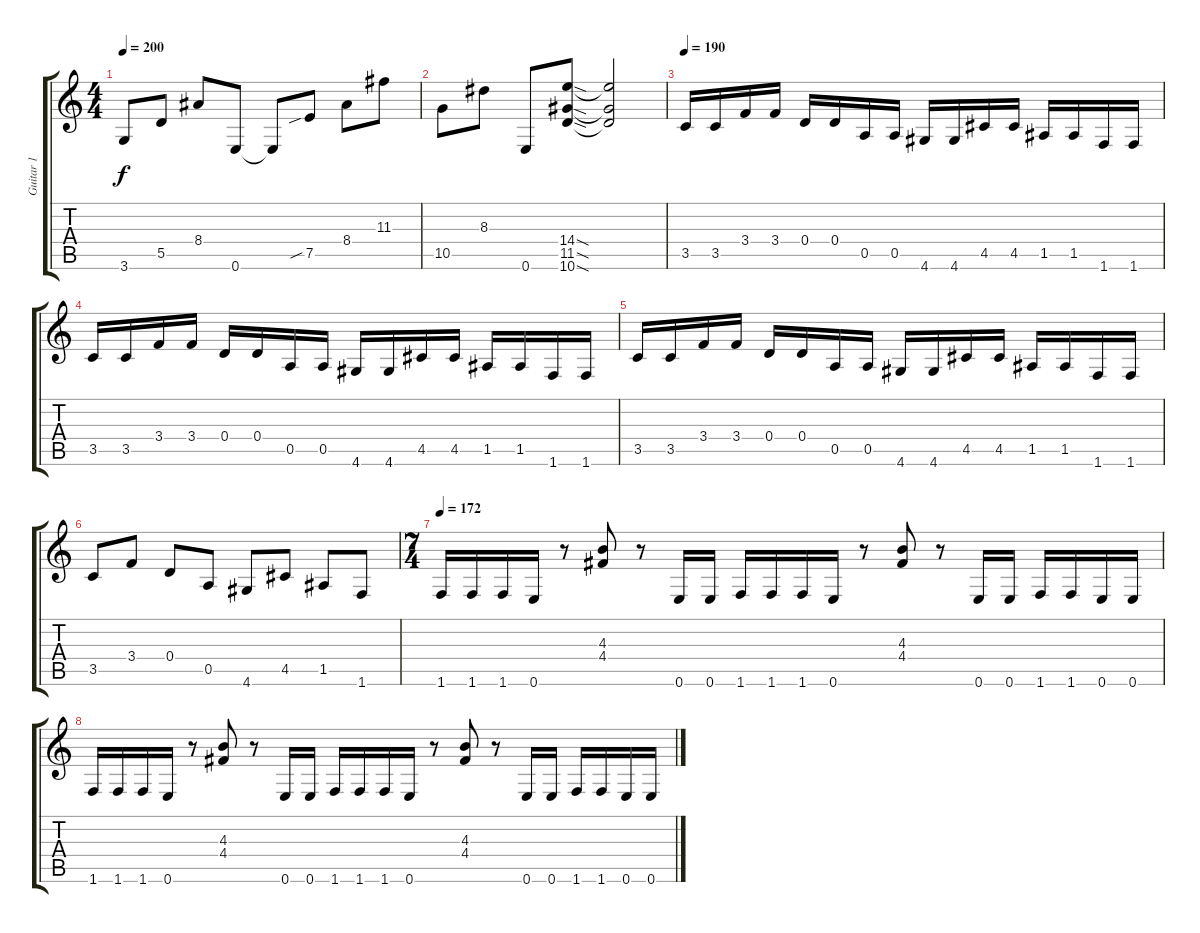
\track ("Guitar 1" "Guitar 1") {instrument distortionguitar}
\staff {score tabs}
\tuning (E4 B3 G3 D3 A2 E2) {hide}
\ts (4 4)
\tempo 200
\clef g2
\ks c
3.6.8{dy f} 5.5.8 8.4.8 0.6.8 0.6{t}.8 7.5{sib}.8 8.4.8 11.3.8 |
10.5.8 8.3.8 0.6.8 (14.4{sod} 11.5{sod} 10.6{sod}).8 (14.4{t} 11.5{t} 10.6{t}).2 |
\tempo 190
3.5.16 3.5.16 3.4.16 3.4.16 0.4.16 0.4.16 0.5.16 0.5.16 4.6.16 4.6.16 4.5.16 4.5.16 1.5.16 1.5.16 1.6.16 1.6.16 |
3.5.16 3.5.16 3.4.16 3.4.16 0.4.16 0.4.16 0.5.16 0.5.16 4.6.16 4.6.16 4.5.16 4.5.16 1.5.16 1.5.16 1.6.16 1.6.16 |
3.5.16 3.5.16 3.4.16 3.4.16 0.4.16 0.4.16 0.5.16 0.5.16 4.6.16 4.6.16 4.5.16 4.5.16 1.5.16 1.5.16 1.6.16 1.6.16 |
3.5.8 3.4.8 0.4.8 0.5.8 4.6.8 4.5.8 1.5.8 1.6.8 |
\ts (7 4)
\tempo 172
1.6.16 1.6.16 1.6.16 0.6.16 r.8 (4.3 4.4).8 r.8 0.6.16 0.6.16 1.6.16 1.6.16 1.6.16 0.6.16 r.8 (4.3 4.4).8 r.8 0.6.16 0.6.16 1.6.16 1.6.16 0.6.16 0.6.16 |
1.6.16 1.6.16 1.6.16 0.6.16 r.8 (4.3 4.4).8 r.8 0.6.16 0.6.16 1.6.16 1.6.16 1.6.16 0.6.16 r.8 (4.3 4.4).8 r.8 0.6.16 0.6.16 1.6.16 1.6.16 0.6.16 0.6.16
